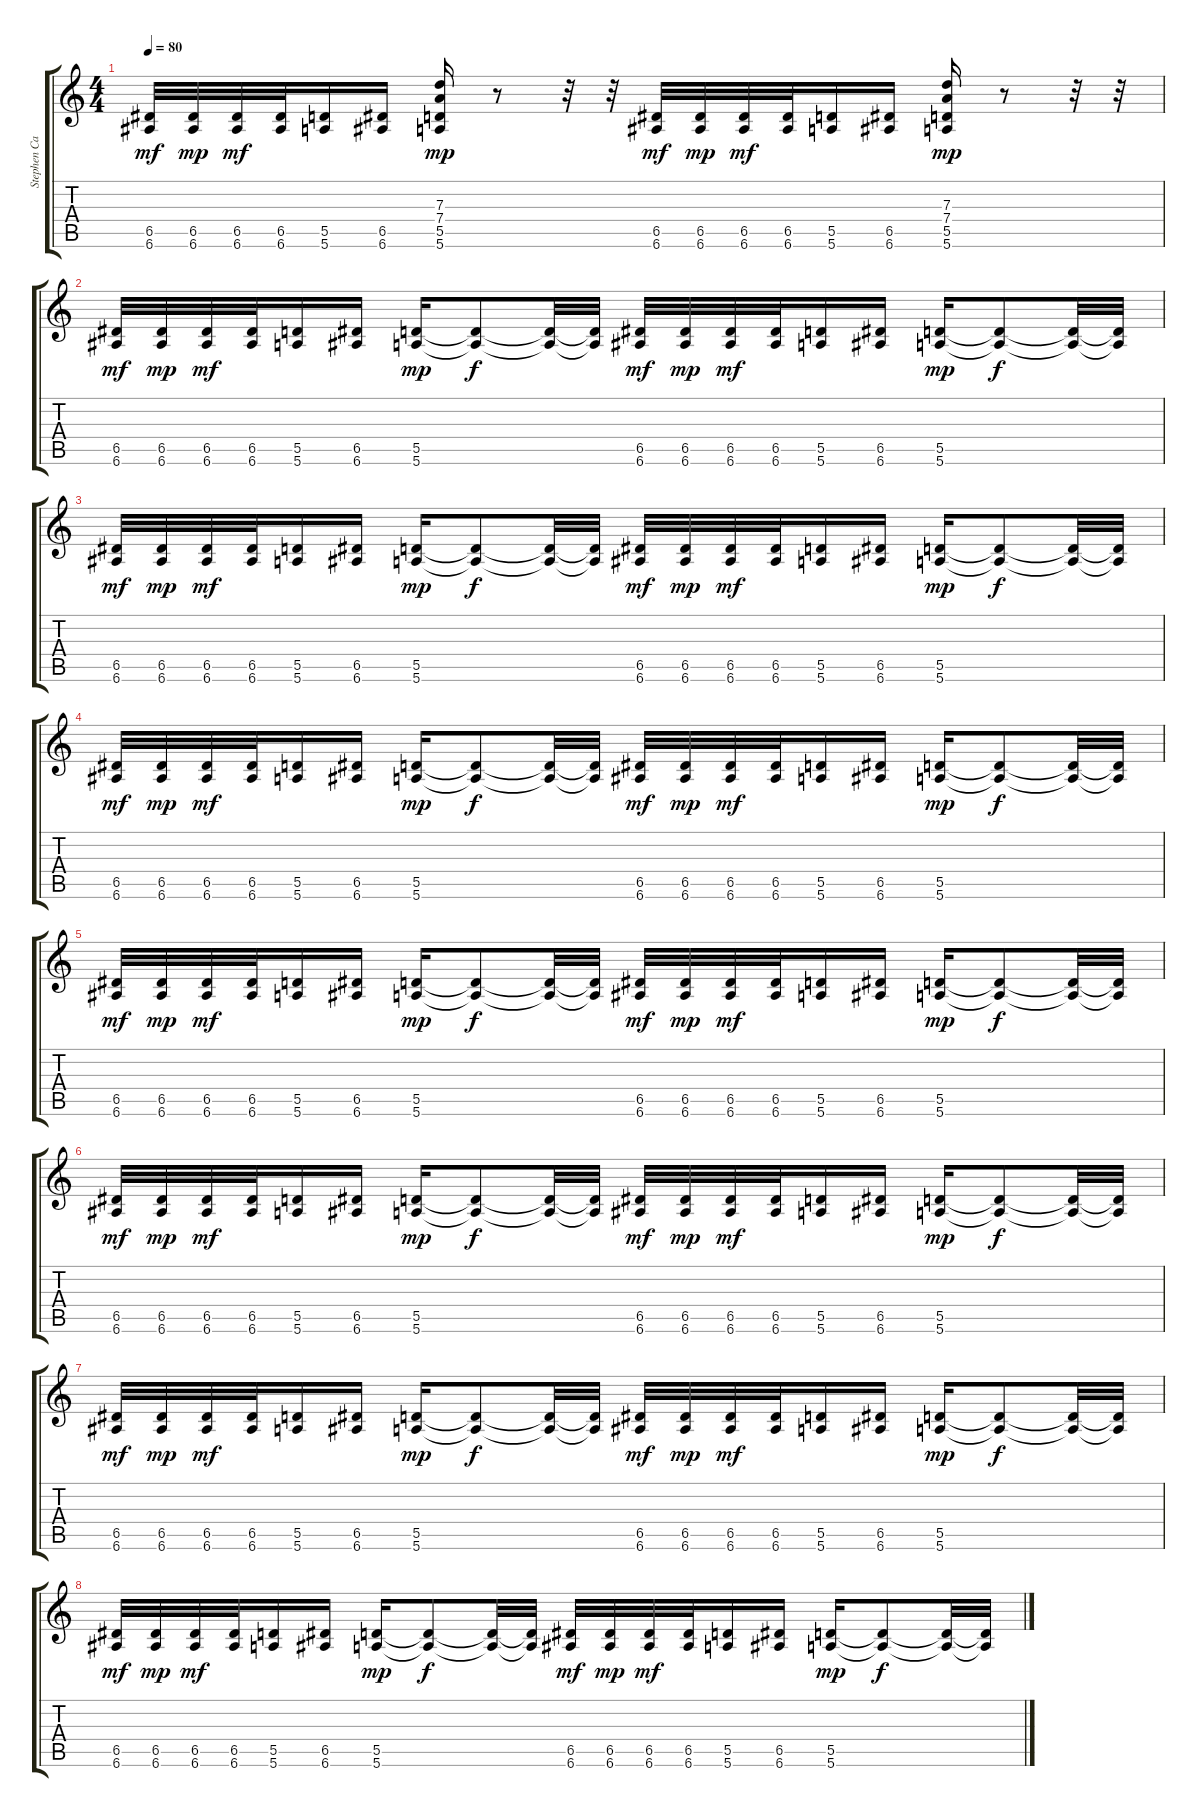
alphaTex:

\track ("Stephen Carpenter" "Stephen Ca") {instrument distortionguitar}
\staff {score tabs}
\tuning (E4 B3 G3 D3 A2 E2) {hide}
\ts (4 4)
\tempo 80
\clef g2
\ks c
(6.5 6.6).32{dy mf} (6.5 6.6).32{dy mp} (6.5 6.6).32{dy mf} (6.5 6.6).32 (5.5 5.6).16 (6.5 6.6).16 (7.3 7.4 5.5 5.6).16{dy mp} r.8 r.32 r.32 (6.5 6.6).32{dy mf} (6.5 6.6).32{dy mp} (6.5 6.6).32{dy mf} (6.5 6.6).32 (5.5 5.6).16 (6.5 6.6).16 (7.3 7.4 5.5 5.6).16{dy mp} r.8 r.32 r.32 |
(6.5 6.6).32{dy mf} (6.5 6.6).32{dy mp} (6.5 6.6).32{dy mf} (6.5 6.6).32 (5.5 5.6).16 (6.5 6.6).16 (5.5 5.6).16{dy mp} (5.5{t} 5.6{t}).8{dy f} (5.5{t} 5.6{t}).32 (5.5{t} 5.6{t}).32 (6.5 6.6).32{dy mf} (6.5 6.6).32{dy mp} (6.5 6.6).32{dy mf} (6.5 6.6).32 (5.5 5.6).16 (6.5 6.6).16 (5.5 5.6).16{dy mp} (5.5{t} 5.6{t}).8{dy f} (5.5{t} 5.6{t}).32 (5.5{t} 5.6{t}).32 |
(6.5 6.6).32{dy mf} (6.5 6.6).32{dy mp} (6.5 6.6).32{dy mf} (6.5 6.6).32 (5.5 5.6).16 (6.5 6.6).16 (5.5 5.6).16{dy mp} (5.5{t} 5.6{t}).8{dy f} (5.5{t} 5.6{t}).32 (5.5{t} 5.6{t}).32 (6.5 6.6).32{dy mf} (6.5 6.6).32{dy mp} (6.5 6.6).32{dy mf} (6.5 6.6).32 (5.5 5.6).16 (6.5 6.6).16 (5.5 5.6).16{dy mp} (5.5{t} 5.6{t}).8{dy f} (5.5{t} 5.6{t}).32 (5.5{t} 5.6{t}).32 |
(6.5 6.6).32{dy mf} (6.5 6.6).32{dy mp} (6.5 6.6).32{dy mf} (6.5 6.6).32 (5.5 5.6).16 (6.5 6.6).16 (5.5 5.6).16{dy mp} (5.5{t} 5.6{t}).8{dy f} (5.5{t} 5.6{t}).32 (5.5{t} 5.6{t}).32 (6.5 6.6).32{dy mf} (6.5 6.6).32{dy mp} (6.5 6.6).32{dy mf} (6.5 6.6).32 (5.5 5.6).16 (6.5 6.6).16 (5.5 5.6).16{dy mp} (5.5{t} 5.6{t}).8{dy f} (5.5{t} 5.6{t}).32 (5.5{t} 5.6{t}).32 |
(6.5 6.6).32{dy mf} (6.5 6.6).32{dy mp} (6.5 6.6).32{dy mf} (6.5 6.6).32 (5.5 5.6).16 (6.5 6.6).16 (5.5 5.6).16{dy mp} (5.5{t} 5.6{t}).8{dy f} (5.5{t} 5.6{t}).32 (5.5{t} 5.6{t}).32 (6.5 6.6).32{dy mf} (6.5 6.6).32{dy mp} (6.5 6.6).32{dy mf} (6.5 6.6).32 (5.5 5.6).16 (6.5 6.6).16 (5.5 5.6).16{dy mp} (5.5{t} 5.6{t}).8{dy f} (5.5{t} 5.6{t}).32 (5.5{t} 5.6{t}).32 |
(6.5 6.6).32{dy mf} (6.5 6.6).32{dy mp} (6.5 6.6).32{dy mf} (6.5 6.6).32 (5.5 5.6).16 (6.5 6.6).16 (5.5 5.6).16{dy mp} (5.5{t} 5.6{t}).8{dy f} (5.5{t} 5.6{t}).32 (5.5{t} 5.6{t}).32 (6.5 6.6).32{dy mf} (6.5 6.6).32{dy mp} (6.5 6.6).32{dy mf} (6.5 6.6).32 (5.5 5.6).16 (6.5 6.6).16 (5.5 5.6).16{dy mp} (5.5{t} 5.6{t}).8{dy f} (5.5{t} 5.6{t}).32 (5.5{t} 5.6{t}).32 |
(6.5 6.6).32{dy mf} (6.5 6.6).32{dy mp} (6.5 6.6).32{dy mf} (6.5 6.6).32 (5.5 5.6).16 (6.5 6.6).16 (5.5 5.6).16{dy mp} (5.5{t} 5.6{t}).8{dy f} (5.5{t} 5.6{t}).32 (5.5{t} 5.6{t}).32 (6.5 6.6).32{dy mf} (6.5 6.6).32{dy mp} (6.5 6.6).32{dy mf} (6.5 6.6).32 (5.5 5.6).16 (6.5 6.6).16 (5.5 5.6).16{dy mp} (5.5{t} 5.6{t}).8{dy f} (5.5{t} 5.6{t}).32 (5.5{t} 5.6{t}).32 |
(6.5 6.6).32{dy mf} (6.5 6.6).32{dy mp} (6.5 6.6).32{dy mf} (6.5 6.6).32 (5.5 5.6).16 (6.5 6.6).16 (5.5 5.6).16{dy mp} (5.5{t} 5.6{t}).8{dy f} (5.5{t} 5.6{t}).32 (5.5{t} 5.6{t}).32 (6.5 6.6).32{dy mf} (6.5 6.6).32{dy mp} (6.5 6.6).32{dy mf} (6.5 6.6).32 (5.5 5.6).16 (6.5 6.6).16 (5.5 5.6).16{dy mp} (5.5{t} 5.6{t}).8{dy f} (5.5{t} 5.6{t}).32 (5.5{t} 5.6{t}).32
